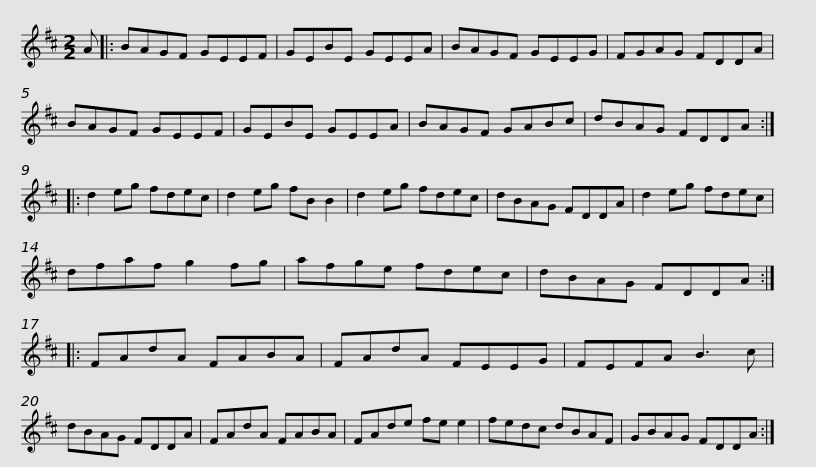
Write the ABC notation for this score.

X:1
L:1/8
M:2/2
I:linebreak $
K:D
V:1 treble
V:1
 A |: BAGF GEEF | GEBE GEEA | BAGF GEEG | FGAG FDDA |$ %5
 BAGF GEEF | GEBE GEEA | BAGF GABc | dBAG FDDA ::$ d2 eg fdec | %10
 d2 eg fB B2 | d2 eg fdec | dBAG FDDA |$ d2 eg fdec | dfaf g2 fg | %15
 afge fdec | dBAG FDDA ::$ FAdA FABA | FAdA FEEG | FEFA B3 c | %20
 dBAG FDDA |$ FAdA FABA | FAde fe e2 | fedc dBAF | GBAG FDDA :| %25
